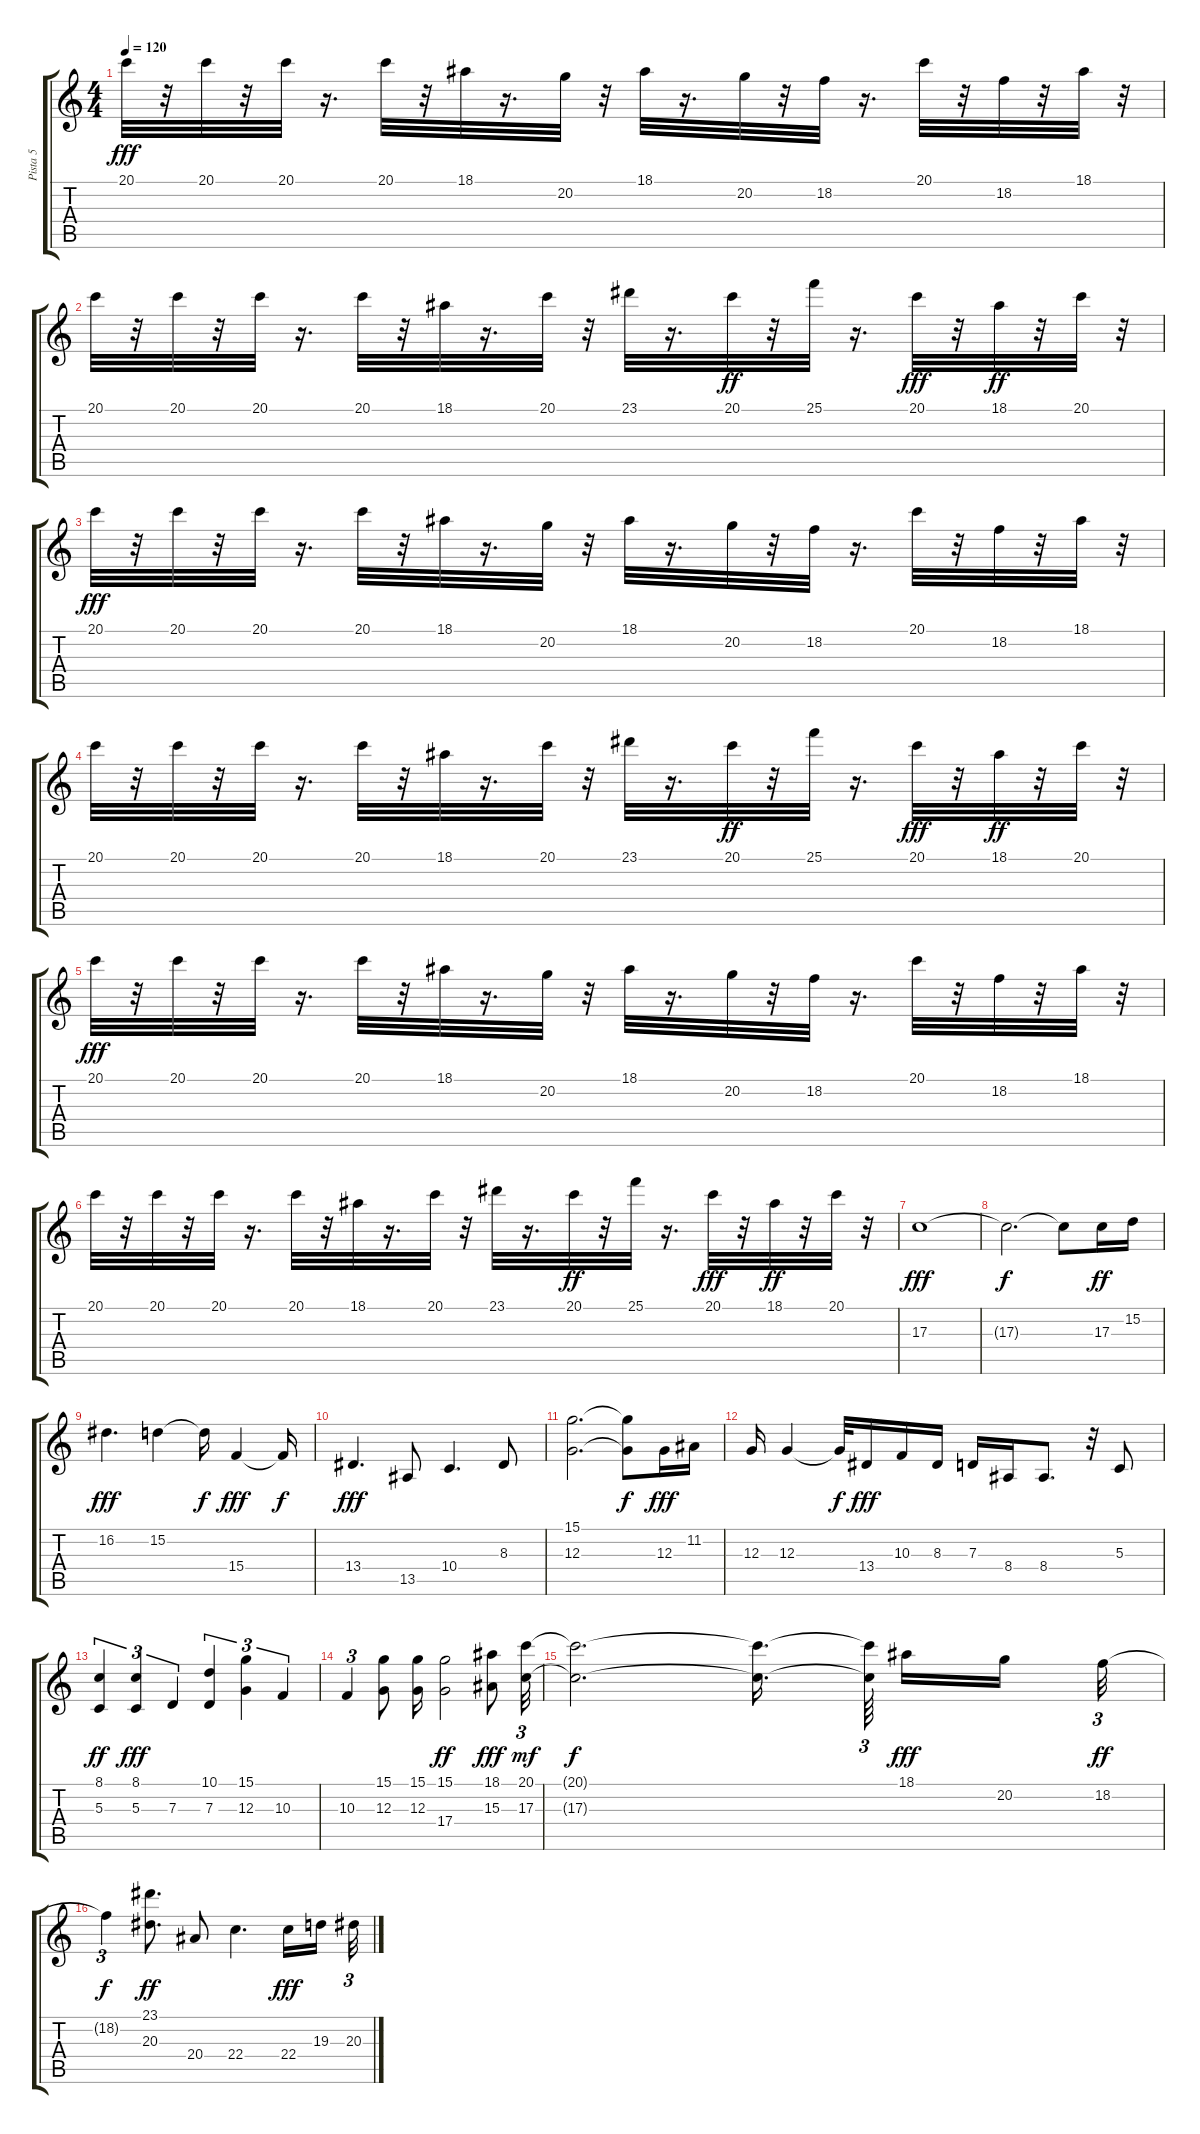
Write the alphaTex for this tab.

\track ("Pista 5" "Pista 5") {instrument lead8bassandlead}
\staff {score tabs}
\tuning (E4 B3 G3 D3 A2 E2) {hide}
\ts (4 4)
\tempo 120
\clef g2
\ks c
20.1.32{dy fff} r.32 20.1.32 r.32 20.1.32 r.16{d} 20.1.32 r.32 18.1.32 r.16{d} 20.2.32 r.32 18.1.32 r.16{d} 20.2.32 r.32 18.2.32 r.16{d} 20.1.32 r.32 18.2.32 r.32 18.1.32 r.32 |
20.1.32 r.32 20.1.32 r.32 20.1.32 r.16{d} 20.1.32 r.32 18.1.32 r.16{d} 20.1.32 r.32 23.1.32 r.16{d} 20.1.32{dy ff} r.32 25.1.32 r.16{d} 20.1.32{dy fff} r.32 18.1.32{dy ff} r.32 20.1.32 r.32 |
20.1.32{dy fff} r.32 20.1.32 r.32 20.1.32 r.16{d} 20.1.32 r.32 18.1.32 r.16{d} 20.2.32 r.32 18.1.32 r.16{d} 20.2.32 r.32 18.2.32 r.16{d} 20.1.32 r.32 18.2.32 r.32 18.1.32 r.32 |
20.1.32 r.32 20.1.32 r.32 20.1.32 r.16{d} 20.1.32 r.32 18.1.32 r.16{d} 20.1.32 r.32 23.1.32 r.16{d} 20.1.32{dy ff} r.32 25.1.32 r.16{d} 20.1.32{dy fff} r.32 18.1.32{dy ff} r.32 20.1.32 r.32 |
20.1.32{dy fff} r.32 20.1.32 r.32 20.1.32 r.16{d} 20.1.32 r.32 18.1.32 r.16{d} 20.2.32 r.32 18.1.32 r.16{d} 20.2.32 r.32 18.2.32 r.16{d} 20.1.32 r.32 18.2.32 r.32 18.1.32 r.32 |
20.1.32 r.32 20.1.32 r.32 20.1.32 r.16{d} 20.1.32 r.32 18.1.32 r.16{d} 20.1.32 r.32 23.1.32 r.16{d} 20.1.32{dy ff} r.32 25.1.32 r.16{d} 20.1.32{dy fff} r.32 18.1.32{dy ff} r.32 20.1.32 r.32 |
17.3.1{dy fff volume 16 instrument distortionguitar} |
17.3{t}.2{d dy f} 17.3{t}.8 17.3.16{dy ff} 15.2.16 |
16.2.4{d dy fff} 15.2.4 15.2{t}.16{dy f} 15.4.4{dy fff} 15.4{t}.16{dy f} |
13.4.4{d dy fff} 13.5.8 10.4.4{d} 8.3.8 |
(15.1 12.3).2{d} (15.1{t} 12.3{t}).8{dy f} 12.3.16{dy fff} 11.2.16 |
12.3.16 12.3.4 12.3{t}.32{dy f} 13.4.16{dy fff} 10.3.16 8.3.16 7.3.16 8.4.16 8.4.8{d} r.32 5.3.8 |
(8.1 5.3).4{tu (3 2) dy ff} (8.1 5.3).4{tu (3 2) dy fff} 7.3.4{tu (3 2)} (10.1 7.3).4{tu (3 2)} (15.1 12.3).4{tu (3 2)} 10.3.4{tu (3 2)} |
10.3.4{tu (3 2)} (15.1 12.3).8 (15.1 12.3).16 (15.1 17.4).2{dy ff} (18.1 15.3).8{dy fff} (20.1 17.3).32{tu (3 2) dy mf volume 16} |
(20.1{t} 17.3{t}).2{d dy f} (20.1{t} 17.3{t}).16{d beam splitsecondary} (20.1{t} 17.3{t}).64{tu (3 2) beam splitsecondary} 18.1.16{dy fff volume 15} 20.2.16{beam splitsecondary} 18.2.32{tu (3 2) dy ff volume 15} |
18.2{t}.4{tu (3 2) dy f} (23.1 20.3).8{d dy ff volume 14} 20.4.8{volume 14} 22.4.4{d volume 14} 22.4.16{dy fff volume 14} 19.3.16{volume 13 beam splitsecondary} 20.3.32{tu (3 2) volume 13}
